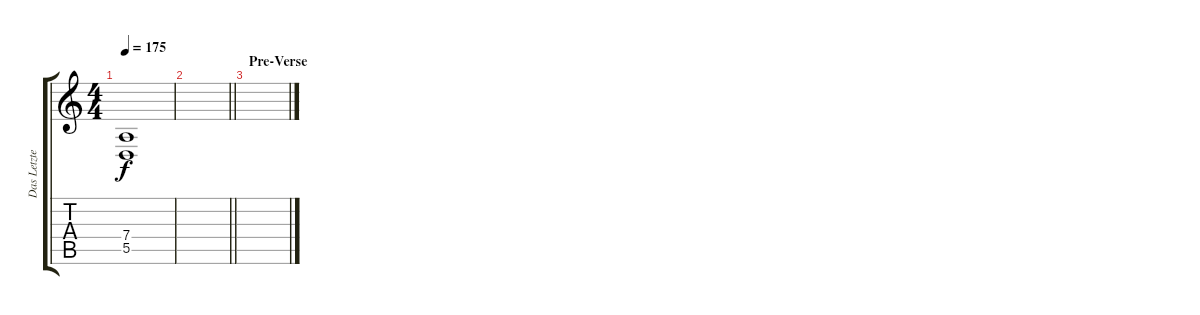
\track ("Das Letzte Einhorn" "Das Letzte") {instrument choiraahs}
\staff {score tabs}
\tuning (E4 B3 G3 D3 A2 E2) {hide}
\ts (4 4)
\tempo 175
\clef g2
\ks c
(7.4{t} 5.5{t}).1{dy f} |
\barLineRight lightlight
|
\section ("" "Pre-Verse")
